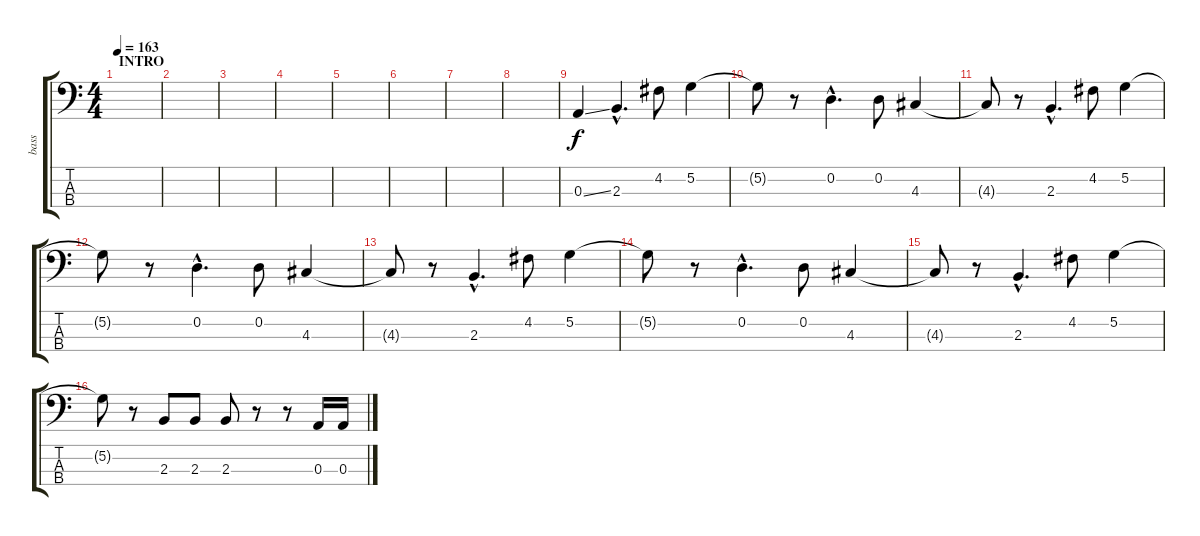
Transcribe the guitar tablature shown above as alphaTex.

\track ("bass" "bass") {instrument electricbassfinger}
\staff {score tabs}
\tuning (G2 D2 A1 E1) {hide}
\ts (4 4)
\section ("" "INTRO")
\tempo 163
\clef f4
\ks c
|
|
|
|
|
|
|
|
0.3{ss}.4 2.3{hac}.4{d} 4.2.8 5.2.4 |
5.2{t}.8 r.8 0.2{hac}.4{d} 0.2.8 4.3.4 |
4.3{t}.8 r.8 2.3{hac}.4{d} 4.2.8 5.2.4 |
5.2{t}.8 r.8 0.2{hac}.4{d} 0.2.8 4.3.4 |
4.3{t}.8 r.8 2.3{hac}.4{d} 4.2.8 5.2.4 |
5.2{t}.8 r.8 0.2{hac}.4{d} 0.2.8 4.3.4 |
4.3{t}.8 r.8 2.3{hac}.4{d} 4.2.8 5.2.4 |
5.2{t}.8 r.8 2.3.8 2.3.8 2.3.8 r.8 r.8 0.3.16 0.3.16
